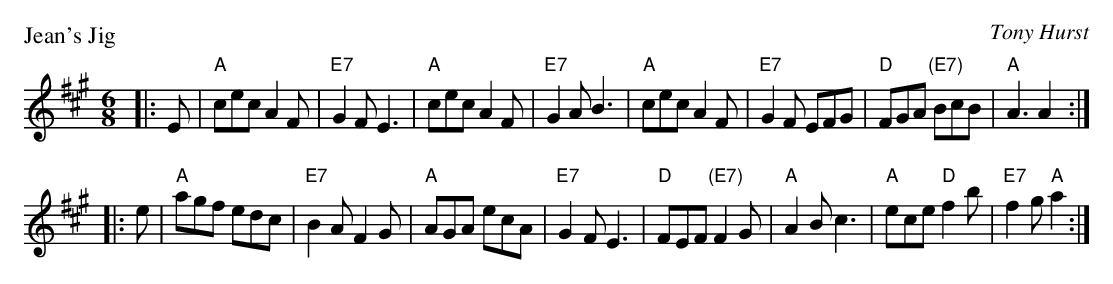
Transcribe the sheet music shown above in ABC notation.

X:1
P: Jean's Jig
C: Tony Hurst
M: 6/8
L: 1/8
K: A
|: E \
| "A"cec A2F | "E7"G2F E3  | "A"cec       A2F | "E7"G2A B3 \
| "A"cec A2F | "E7"G2F EFG | "D"FGA "(E7)"BcB |  "A"A3  A2 :|
|: e \
| "A"agf       edc | "E7"B2A F2G | "A"AGA    ecA | "E7"G2F   E3  \
| "D"FEF "(E7)"F2G |  "A"A2B c3  | "A"ece "D"f2b | "E7"f2g "A"a2 :|
